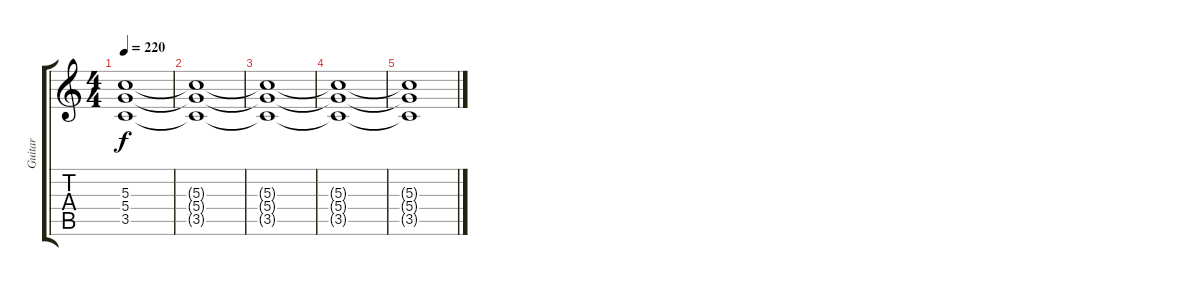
\track ("Guitar" "Guitar") {instrument distortionguitar}
\staff {score tabs}
\tuning (E4 B3 G3 D3 A2 E2) {hide}
\ts (4 4)
\tempo 220
\clef g2
\ks c
(5.3 5.4 3.5).1{dy f} |
(5.3{t} 5.4{t} 3.5{t}).1 |
(5.3{t} 5.4{t} 3.5{t}).1{volume 0} |
(5.3{t} 5.4{t} 3.5{t}).1 |
(5.3{t} 5.4{t} 3.5{t}).1
